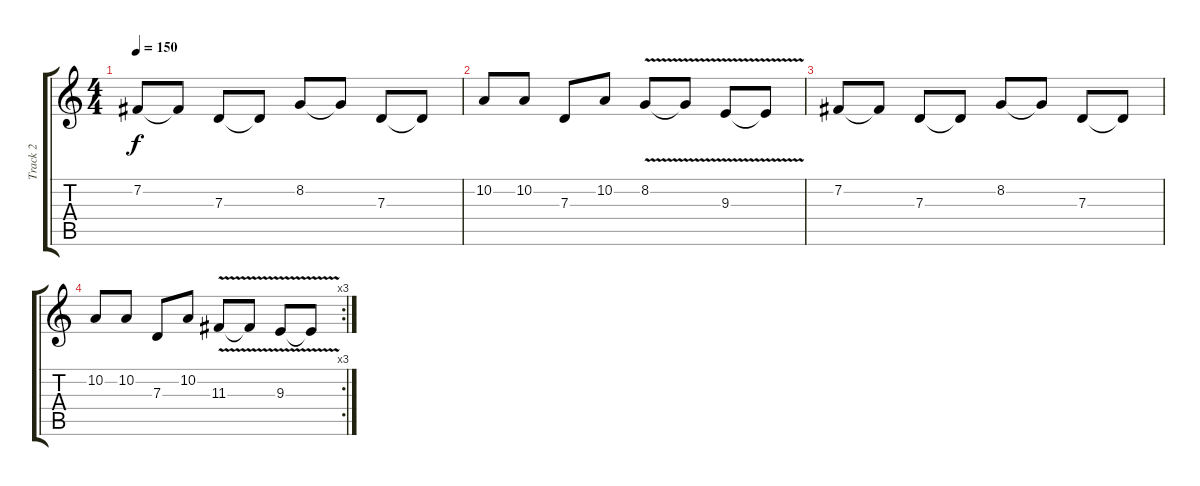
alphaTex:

\track ("Track 2" "Track 2") {instrument lead5charang bank 255}
\staff {score tabs}
\tuning (E4 B3 G3 D3 A2 E2) {hide}
\ts (4 4)
\tempo 150
\clef g2
\ks c
7.2.8{dy f} 7.2{t}.8 7.3.8 7.3{t}.8 8.2.8 8.2{t}.8 7.3.8 7.3{t}.8 |
10.2.8 10.2.8 7.3.8 10.2.8 8.2{v}.8 8.2{t}.8 9.3{v}.8 9.3{t}.8 |
7.2.8 7.2{t}.8 7.3.8 7.3{t}.8 8.2.8 8.2{t}.8 7.3.8 7.3{t}.8 |
\rc 3
10.2.8 10.2.8 7.3.8 10.2.8 11.3{v}.8 11.3{t}.8 9.3{v}.8 9.3{t}.8
